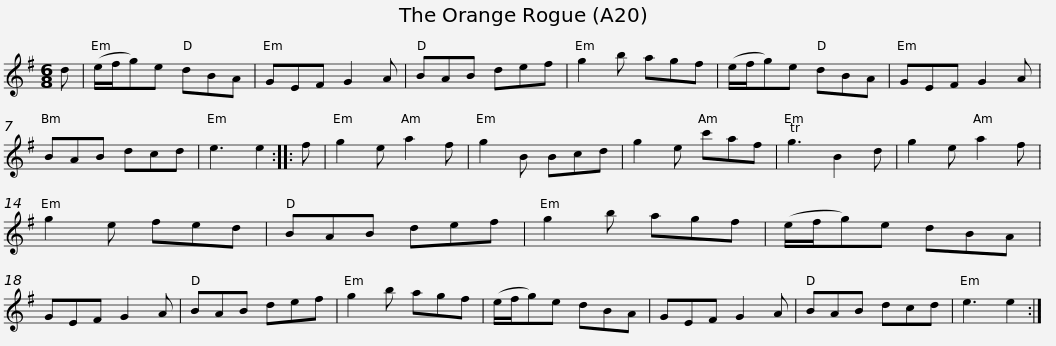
X:1
L:1/8
M:6/8
I:linebreak $
K:Emin
V:1 treble
V:1
 d | (e/f/g)e dBA | GEF G2 A | BAB def | g2 b agf | %5
 (e/f/g)e dBA | GEF G2 A | BAB dcd |$ e3 e2 :: f | %10
 g2 e a2 f | g2 B Bcd | g2 e c'af | Tg3 B2 d | g2 e a2 f | %15
 g2 e fed | BAB def |$ g2 b agf | (e/f/g)e dBA | GEF G2 A | %20
 BAB def | g2 b agf | (e/f/g)e dBA | GEF G2 A |$ BAB dcd | %25
 e3 e2 :| %26
